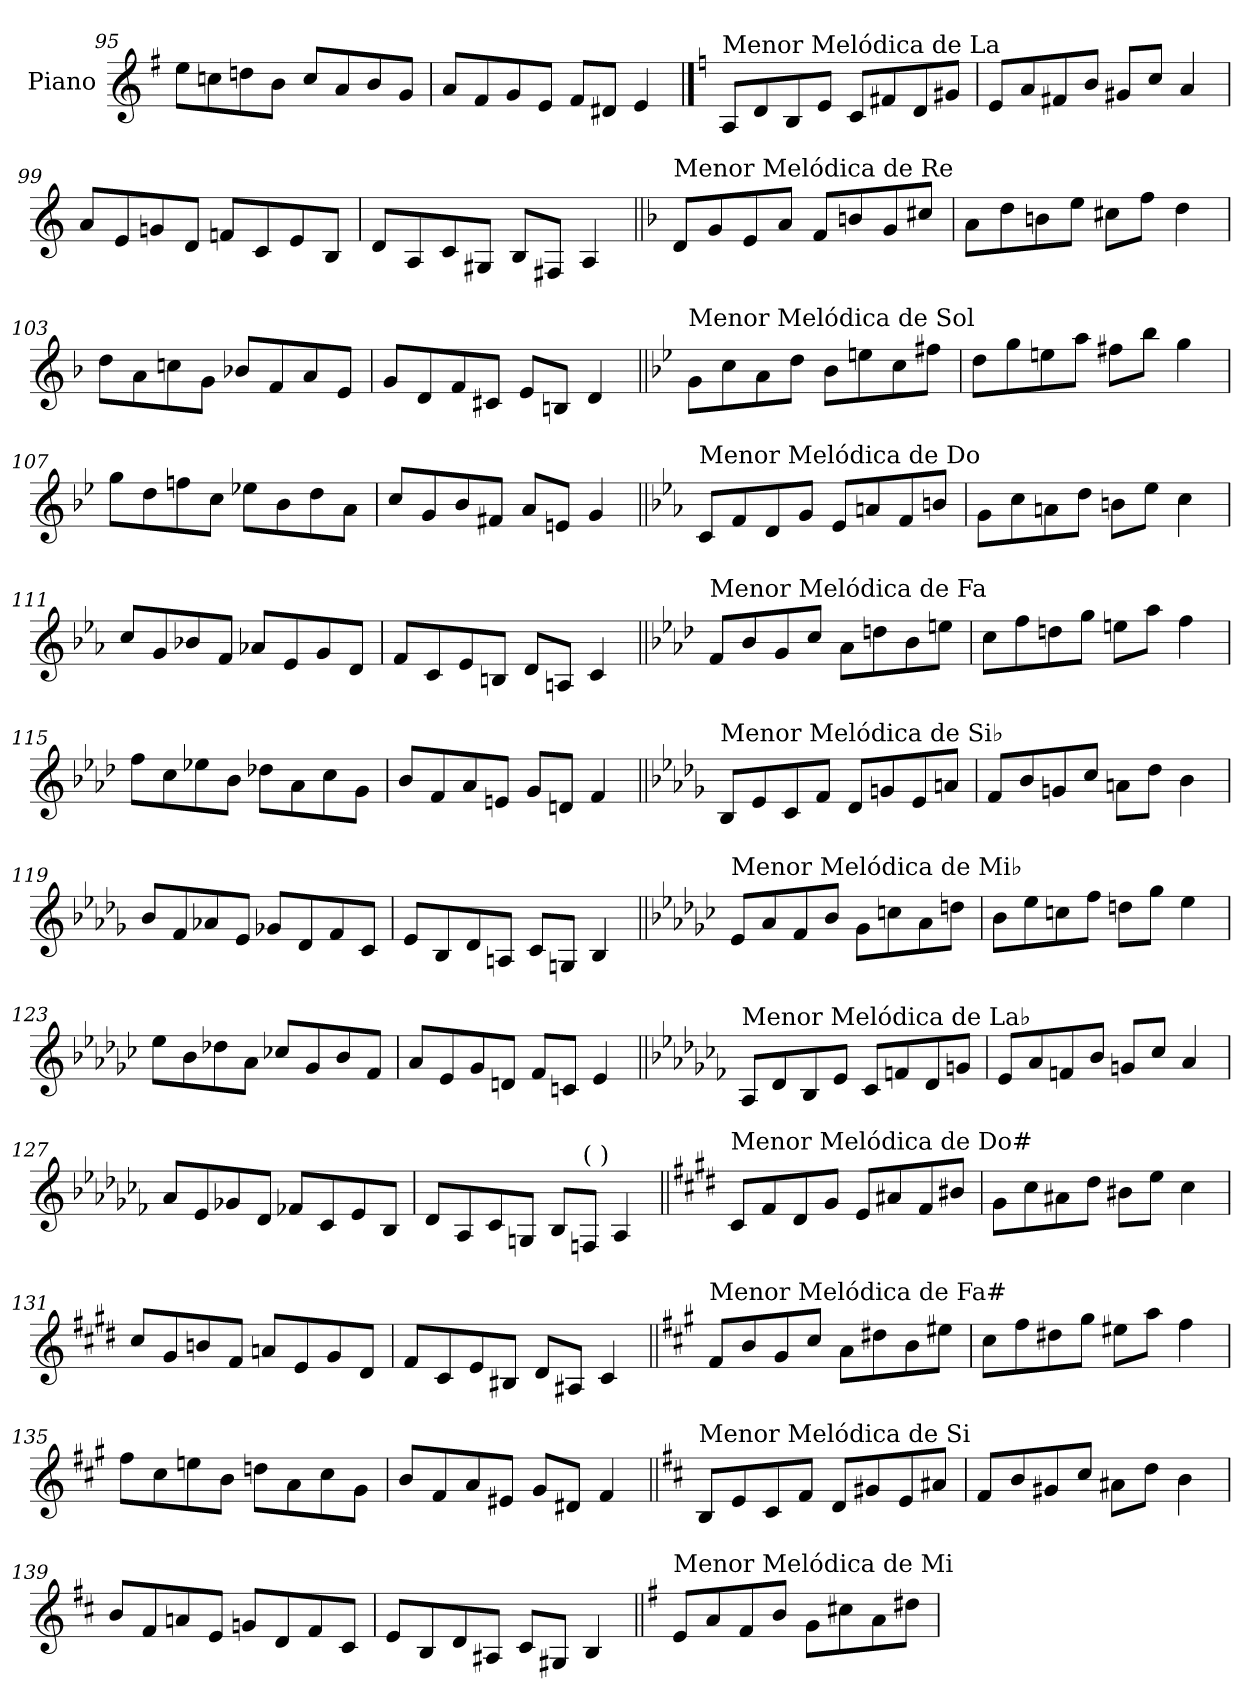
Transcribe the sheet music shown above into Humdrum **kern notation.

**kern
*part1
*staff1
*I"Piano
*I'Pno.
*clefG2
*k[f#]
=95
8ee\L
8ccn\
8ddn\
8b\J
8cc/L
8a/
8b/
8g/J
=96
8a/L
8f#/
8g/
8e/J
8f#/L
8d#X/J
4e/
!!LO:PB:g=z
==97
*k[]
!LO:TX:a:t=Menor Melódica de La
8A/L
8d/
8B/
8e/J
8c/L
8f#X/
8d/
8g#X/J
=98
8e/L
8a/
8f#X/
8b/J
8g#X/L
8cc/J
4a/
=99
8a/L
8e/
8gn/
8d/J
8fn/L
8c/
8e/
8B/J
=100
8d/L
8A/
8c/
8G#X/J
8B/L
8F#X/J
4A/
!!LO:LB:g=z
=101||
*k[b-]
!LO:TX:a:t=Menor Melódica de Re
8d/L
8g/
8e/
8a/J
8f/L
8bn/
8g/
8cc#X/J
=102
8a\L
8dd\
8bn\
8ee\J
8cc#X\L
8ff\J
4dd\
=103
8dd\L
8a\
8ccn\
8g\J
8b-X/L
8f/
8a/
8e/J
=104
8g/L
8d/
8f/
8c#X/J
8e/L
8Bn/J
4d/
!!LO:LB:g=z
=105||
*k[b-e-]
!LO:TX:a:t=Menor Melódica de Sol
8g\L
8cc\
8a\
8dd\J
8b-\L
8een\
8cc\
8ff#X\J
=106
8dd\L
8gg\
8een\
8aa\J
8ff#X\L
8bb-\J
4gg\
=107
8gg\L
8dd\
8ffn\
8cc\J
8ee-X\L
8b-\
8dd\
8a\J
=108
8cc/L
8g/
8b-/
8f#X/J
8a/L
8en/J
4g/
!!LO:LB:g=z
=109||
*k[b-e-a-]
!LO:TX:a:t=Menor Melódica de Do
8c/L
8f/
8d/
8g/J
8e-/L
8an/
8f/
8bn/J
=110
8g\L
8cc\
8an\
8dd\J
8bn\L
8ee-\J
4cc\
=111
8cc/L
8g/
8b-X/
8f/J
8a-X/L
8e-/
8g/
8d/J
=112
8f/L
8c/
8e-/
8Bn/J
8d/L
8An/J
4c/
!!LO:LB:g=z
=113||
*k[b-e-a-d-]
!LO:TX:a:t=Menor Melódica de Fa
8f/L
8b-/
8g/
8cc/J
8a-\L
8ddn\
8b-\
8een\J
=114
8cc\L
8ff\
8ddn\
8gg\J
8een\L
8aa-\J
4ff\
=115
8ff\L
8cc\
8ee-X\
8b-\J
8dd-X\L
8a-\
8cc\
8g\J
=116
8b-/L
8f/
8a-/
8en/J
8g/L
8dn/J
4f/
!!LO:LB:g=z
=117||
*k[b-e-a-d-g-]
!LO:TX:a:t=Menor Melódica de Si♭
8B-/L
8e-/
8c/
8f/J
8d-/L
8gn/
8e-/
8an/J
=118
8f/L
8b-/
8gn/
8cc/J
8an\L
8dd-\J
4b-\
=119
8b-/L
8f/
8a-X/
8e-/J
8g-X/L
8d-/
8f/
8c/J
=120
8e-/L
8B-/
8d-/
8An/J
8c/L
8Gn/J
4B-/
!!LO:LB:g=z
=121||
*k[b-e-a-d-g-c-]
!LO:TX:a:t=Menor Melódica de Mi♭
8e-/L
8a-/
8f/
8b-/J
8g-\L
8ccn\
8a-\
8ddn\J
=122
8b-\L
8ee-\
8ccn\
8ff\J
8ddn\L
8gg-\J
4ee-\
=123
8ee-\L
8b-\
8dd-X\
8a-\J
8cc-X/L
8g-/
8b-/
8f/J
=124
8a-/L
8e-/
8g-/
8dn/J
8f/L
8cn/J
4e-/
!!LO:LB:g=z
=125||
*k[b-e-a-d-g-c-f-]
!LO:TX:a:t=Menor Melódica de La♭
8A-/L
8d-/
8B-/
8e-/J
8c-/L
8fn/
8d-/
8gn/J
=126
8e-/L
8a-/
8fn/
8b-/J
8gn/L
8cc-/J
4a-/
=127
8a-/L
8e-/
8g-X/
8d-/J
8f-X/L
8c-/
8e-/
8B-/J
=128
8d-/L
8A-/
8c-/
8Gn/J
8B-/L
!LO:TX:a:t=(      )
8Fn/J
4A-/
!!LO:LB:g=z
=129||
*k[f#c#g#d#]
!LO:TX:a:t=Menor Melódica de Do#
8c#/L
8f#/
8d#/
8g#/J
8e/L
8a#X/
8f#/
8b#X/J
=130
8g#\L
8cc#\
8a#X\
8dd#\J
8b#X\L
8ee\J
4cc#\
=131
8cc#/L
8g#/
8bn/
8f#/J
8an/L
8e/
8g#/
8d#/J
=132
8f#/L
8c#/
8e/
8B#X/J
8d#/L
8A#X/J
4c#/
!!LO:LB:g=z
=133||
*k[f#c#g#]
!LO:TX:a:t=Menor Melódica de Fa#
8f#/L
8b/
8g#/
8cc#/J
8a\L
8dd#X\
8b\
8ee#X\J
=134
8cc#\L
8ff#\
8dd#X\
8gg#\J
8ee#X\L
8aa\J
4ff#\
=135
8ff#\L
8cc#\
8een\
8b\J
8ddn\L
8a\
8cc#\
8g#\J
=136
8b/L
8f#/
8a/
8e#X/J
8g#/L
8d#X/J
4f#/
!!LO:LB:g=z
=137||
*k[f#c#]
!LO:TX:a:t=Menor Melódica de Si
8B/L
8e/
8c#/
8f#/J
8d/L
8g#X/
8e/
8a#X/J
=138
8f#/L
8b/
8g#X/
8cc#/J
8a#X\L
8dd\J
4b\
=139
8b/L
8f#/
8an/
8e/J
8gn/L
8d/
8f#/
8c#/J
=140
8e/L
8B/
8d/
8A#X/J
8c#/L
8G#X/J
4B/
!!LO:LB:g=z
=141||
*k[f#]
!LO:TX:a:t=Menor Melódica de Mi
8e/L
8a/
8f#/
8b/J
8g\L
8cc#X\
8a\
8dd#X\J
=
*-
